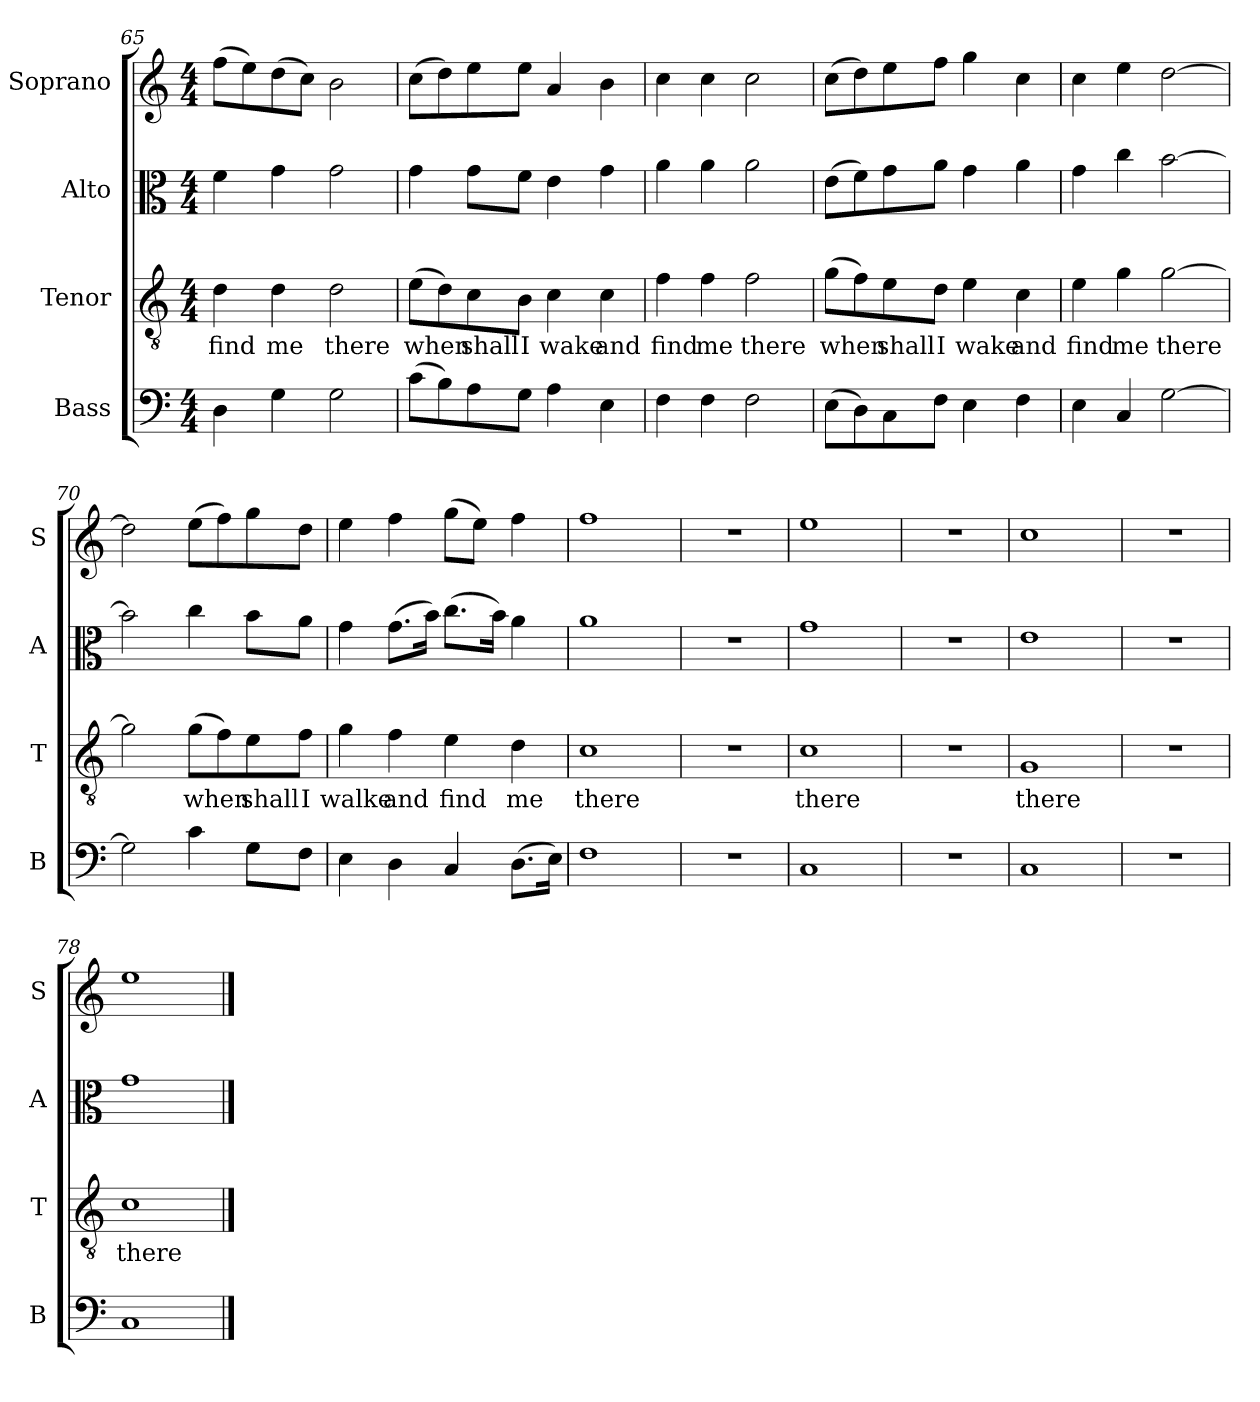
**kern	**kern	**text	**kern	**kern
*part4	*part3	*part3	*part2	*part1
*staff4	*staff3	*staff3	*staff2	*staff1
*I"Bass	*I"Tenor	*	*I"Alto	*I"Soprano
*I'B	*I'T	*	*I'A	*I'S
!!LO:LB:g=z
*clefF4	*clefGv2	*	*clefC3	*clefG2
*k[]	*k[]	*	*k[]	*k[]
*C:	*C:	*	*C:	*C:
*M4/4	*M4/4	*	*M4/4	*M4/4
=65	=65	=65	=65	=65
4D\	4d\	find	4f\	(8ff\L
.	.	.	.	8ee\)
4G\	4d\	me	4g\	(8dd\
.	.	.	.	8cc\J)
2G\	2d\	there	2g\	2b\
=66	=66	=66	=66	=66
(8c\L	(8e\L	when	4g\	(8cc\L
8B\)	8d\)	.	.	8dd\)
8A\	8c\	shall	8g\L	8ee\
8G\J	8B\J	I	8f\J	8ee\J
4A\	4c\	wake	4e\	4a/
4E\	4c\	and	4g\	4b\
=67	=67	=67	=67	=67
4F\	4f\	find	4a\	4cc\
4F\	4f\	me	4a\	4cc\
2F\	2f\	there	2a\	2cc\
=68	=68	=68	=68	=68
(8E\L	(8g\L	when	(8e\L	(8cc\L
8D\)	8f\)	.	8f\)	8dd\)
8C\	8e\	shall	8g\	8ee\
8F\J	8d\J	I	8a\J	8ff\J
4E\	4e\	wake	4g\	4gg\
4F\	4c\	and	4a\	4cc\
!!LO:LB:g=z
=69	=69	=69	=69	=69
4E\	4e\	find	4g\	4cc\
4C/	4g\	me	4cc\	4ee\
[2G\	[2g\	there	[2b\	[2dd\
=70	=70	=70	=70	=70
2G\]	2g\]	.	2b\]	2dd\]
4c\	(8g\L	when	4cc\	(8ee\L
.	8f\)	.	.	8ff\)
8G\L	8e\	shall	8b\L	8gg\
8F\J	8f\J	I	8a\J	8dd\J
=71	=71	=71	=71	=71
4E\	4g\	walke	4g\	4ee\
4D\	4f\	and	(8.g\L	4ff\
.	.	.	16b\Jk)	.
4C/	4e\	find	(8.cc\L	(8gg\L
.	.	.	.	8ee\J)
.	.	.	16b\Jk)	.
(8.D\L	4d\	me	4a\	4ff\
16E\Jk)	.	.	.	.
=72	=72	=72	=72	=72
1F	1c	there	1a	1ff
=73	=73	=73	=73	=73
1r	1r	.	1r	1r
=74	=74	=74	=74	=74
1C	1c	there	1g	1ee
!!LO:PB:g=z
=75	=75	=75	=75	=75
1r	1r	.	1r	1r
=76	=76	=76	=76	=76
1C	1G	there	1e	1cc
=77	=77	=77	=77	=77
1r	1r	.	1r	1r
=78	=78	=78	=78	=78
1C	1c	there	1g	1ee
==	==	==	==	==
*-	*-	*-	*-	*-
